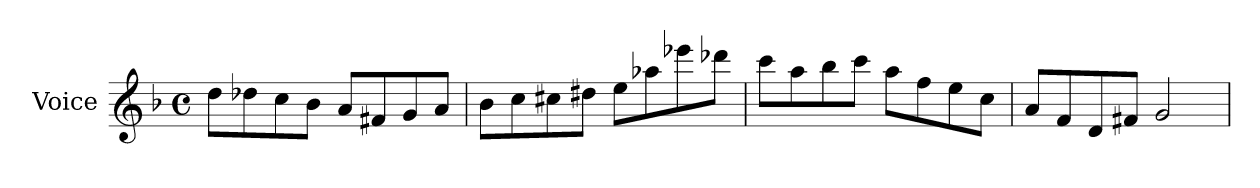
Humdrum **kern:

**kern
*part1
*staff1
*I"Voice
*I'Voice
*clefG2
*k[b-]
*M4/4
*met(c)
=1
8dd\L
8dd-X\
8cc\
8b-\J
8a/L
8f#X/
8g/
8a/J
=2
8b-\L
8cc\
8cc#X\
8dd#X\J
8ee\L
8aa-X\
8eee-X\
8ddd-X\J
=3
8ccc\L
8aa\
8bb-\
8ccc\J
8aa\L
8ff\
8ee\
8cc\J
=4
8a/L
8f/
8d/
8f#X/J
2g/
=
*-
